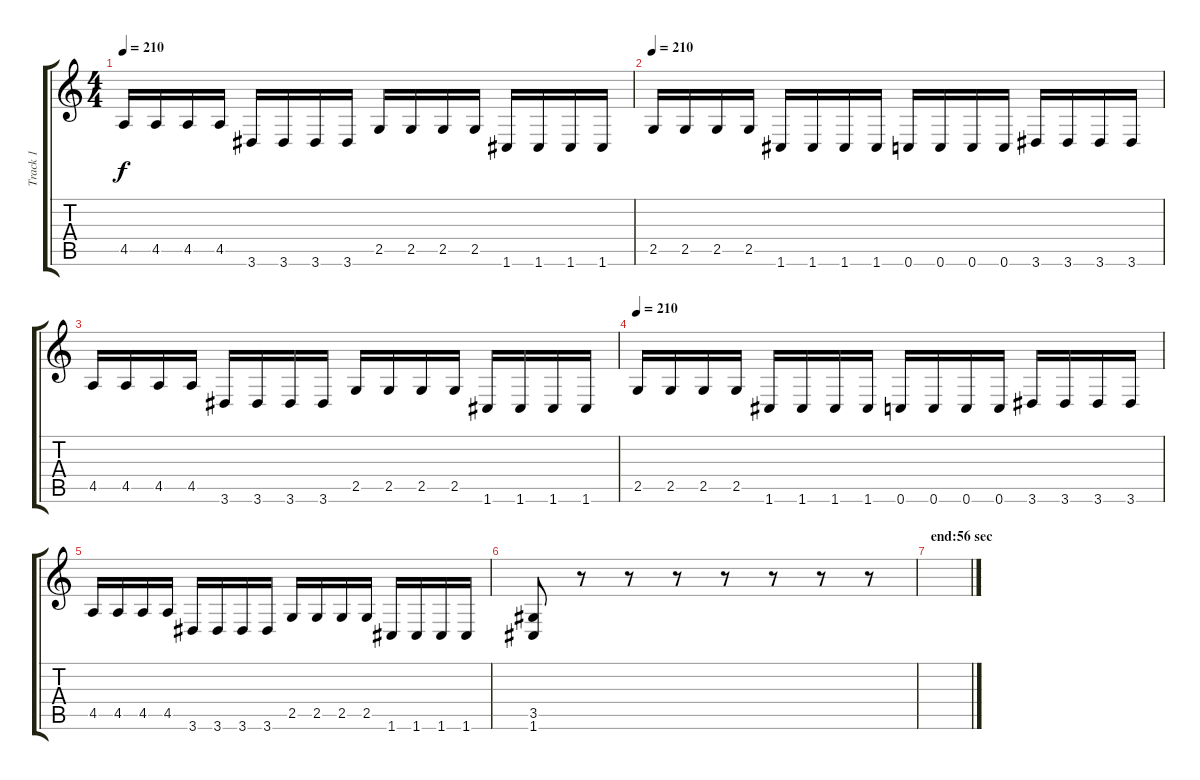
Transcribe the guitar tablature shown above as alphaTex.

\track ("Track 1" "Track 1") {instrument distortionguitar}
\staff {score tabs}
\tuning (C4 G3 Eb3 Bb2 F2 C2) {hide}
\ts (4 4)
\tempo 210
\clef g2
\ks c
4.5.16{dy f} 4.5.16 4.5.16 4.5.16 3.6.16 3.6.16 3.6.16 3.6.16 2.5.16 2.5.16 2.5.16 2.5.16 1.6.16 1.6.16 1.6.16 1.6.16 |
\tempo 210
2.5.16 2.5.16 2.5.16 2.5.16 1.6.16 1.6.16 1.6.16 1.6.16 0.6.16 0.6.16 0.6.16 0.6.16 3.6.16 3.6.16 3.6.16 3.6.16 |
4.5.16 4.5.16 4.5.16 4.5.16 3.6.16 3.6.16 3.6.16 3.6.16 2.5.16 2.5.16 2.5.16 2.5.16 1.6.16 1.6.16 1.6.16 1.6.16 |
\tempo 210
2.5.16 2.5.16 2.5.16 2.5.16 1.6.16 1.6.16 1.6.16 1.6.16 0.6.16 0.6.16 0.6.16 0.6.16 3.6.16 3.6.16 3.6.16 3.6.16 |
4.5.16 4.5.16 4.5.16 4.5.16 3.6.16 3.6.16 3.6.16 3.6.16 2.5.16 2.5.16 2.5.16 2.5.16 1.6.16 1.6.16 1.6.16 1.6.16 |
(3.5 1.6).8 r.8 r.8 r.8 r.8 r.8 r.8 r.8 |
\section ("" "end:56 sec")
